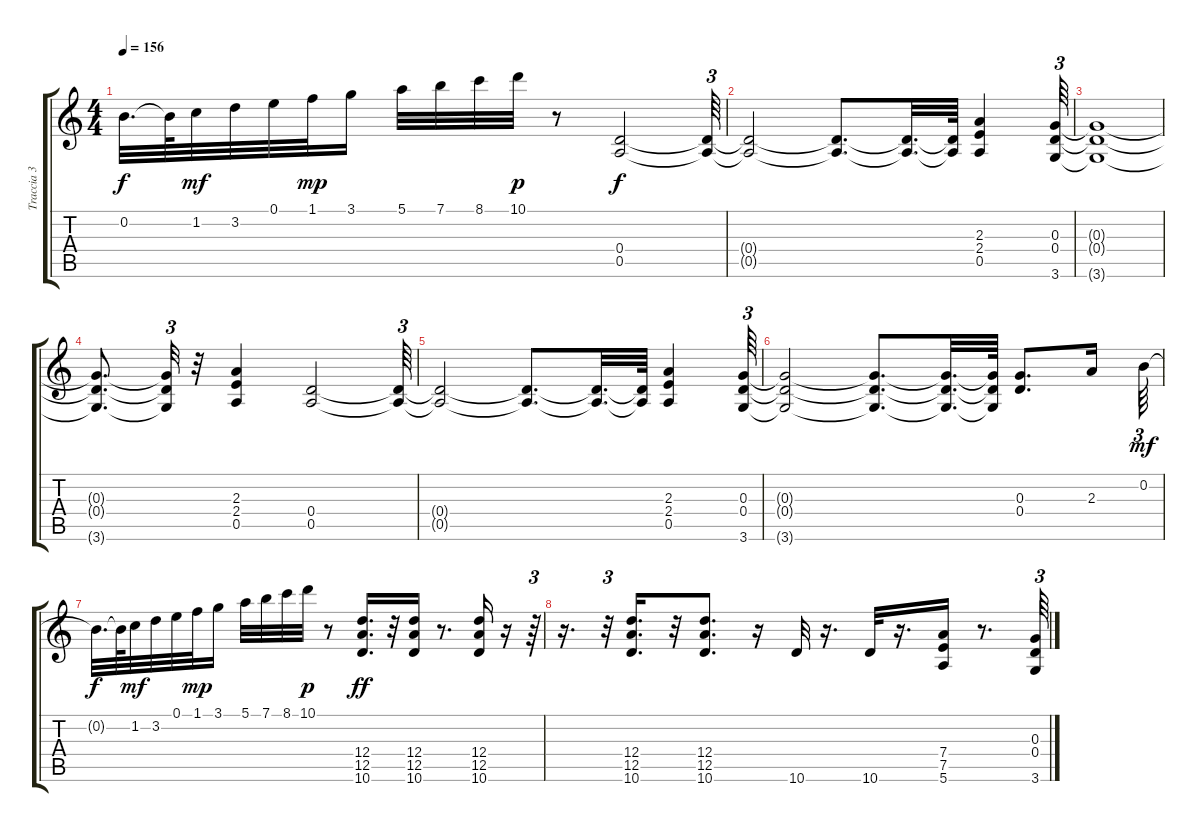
\track ("Traccia 3" "Traccia 3") {instrument distortionguitar}
\staff {score tabs}
\tuning (E4 B3 G3 D3 A2 E2) {hide}
\ts (4 4)
\tempo 156
\clef g2
\ks c
0.2{t}.32{d dy f} 0.2{t}.64 1.2.32{dy mf} 3.2.32 0.1.32 1.1.32{dy mp} 3.1.16 5.1.32 7.1.32 8.1.32 10.1.32{dy p} r.8 (0.4 0.5).2{dy f} (0.4{t} 0.5{t}).64{tu (3 2)} |
(0.4{t} 0.5{t}).2 (0.4{t} 0.5{t}).8{d} (0.4{t} 0.5{t}).32{d} (0.4{t} 0.5{t}).64 (2.3 2.4 0.5).4 (0.3 0.4 3.6).64{tu (3 2)} |
(0.3{t} 0.4{t} 3.6{t}).1 |
(0.3{t} 0.4{t} 3.6{t}).8{d} (0.3{t} 0.4{t} 3.6{t}).32{tu (3 2)} r.32 (2.3 2.4 0.5).4 (0.4 0.5).2 (0.4{t} 0.5{t}).64{tu (3 2)} |
(0.4{t} 0.5{t}).2 (0.4{t} 0.5{t}).8{d} (0.4{t} 0.5{t}).32{d} (0.4{t} 0.5{t}).64 (2.3 2.4 0.5).4 (0.3 0.4 3.6).64{tu (3 2)} |
(0.3{t} 0.4{t} 3.6{t}).2 (0.3{t} 0.4{t} 3.6{t}).8{d} (0.3{t} 0.4{t} 3.6{t}).32{d} (0.3{t} 0.4{t} 3.6{t}).64 (0.3 0.4).8{d} 2.3.16 0.2.64{tu (3 2) dy mf} |
0.2{t}.32{d dy f} 0.2{t}.64 1.2.32{dy mf} 3.2.32 0.1.32 1.1.32{dy mp} 3.1.16 5.1.32 7.1.32 8.1.32 10.1.32{dy p} r.8 (12.4 12.5 10.6).16{d dy ff} r.32 (12.4 12.5 10.6).16 r.8{d} (12.4 12.5 10.6).16 r.16 r.64{tu (3 2)} |
r.16{d} r.32{tu (3 2)} (12.4 12.5 10.6).16{d} r.32 (12.4 12.5 10.6).8{d} r.16 10.6.32 r.16{d} 10.6.32 r.16{d} (7.4 7.5 5.6).16 r.8{d} (0.3 0.4 3.6).64{tu (3 2)}
